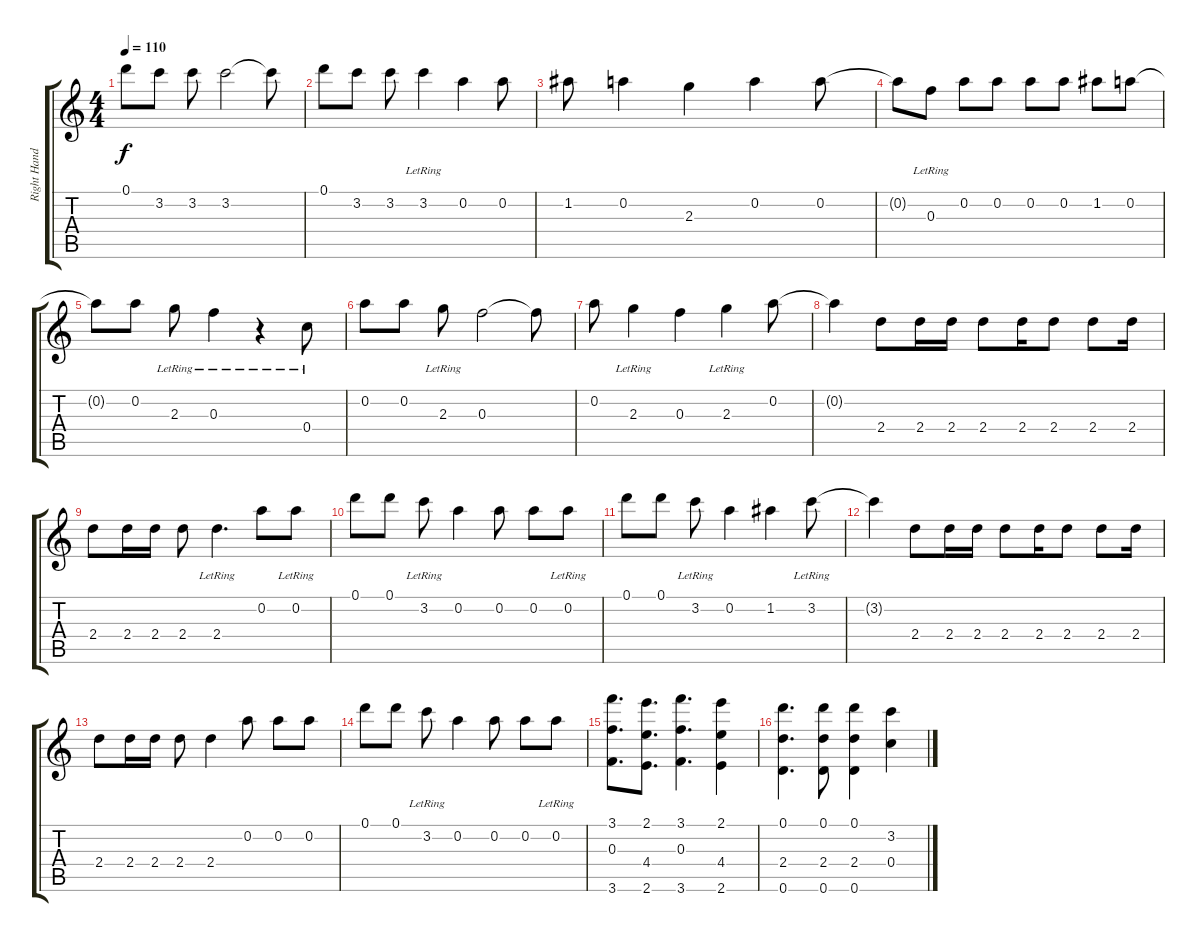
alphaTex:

\track ("Right Hand" "Right Hand") {instrument brightacousticpiano}
\staff {score tabs}
\tuning (D6 A5 F5 C5 G4 D4) {hide}
\ts (4 4)
\tempo 110
\clef g2
\ks c
0.1{t}.8{dy f} 3.2.8 3.2.8 3.2.2 3.2{t}.8 |
0.1.8 3.2.8 3.2.8 3.2{lr}.4 0.2.4 0.2.8 |
1.2.8 0.2.4 2.3.4 0.2.4 0.2.8 |
0.2{t}.8 0.3{lr}.8 0.2.8 0.2.8 0.2.8 0.2.8 1.2.8 0.2.8 |
0.2{t}.8 0.2.8 2.3{lr}.8 0.3{lr}.4 r.4 0.4{lr}.8 |
0.2.8 0.2.8 2.3{lr}.8 0.3.2 0.3{t}.8 |
0.2.8 2.3{lr}.4 0.3.4 2.3{lr}.4 0.2.8 |
0.2{t}.4 2.4.8 2.4.16 2.4.16 2.4.8 2.4.16 2.4.8 2.4.8 2.4.16 |
2.4.8 2.4.16 2.4.16 2.4.8 2.4{lr}.4{d} 0.2.8 0.2{lr}.8 |
0.1.8 0.1.8 3.2{lr}.8 0.2.4 0.2.8 0.2.8 0.2{lr}.8 |
0.1.8 0.1.8 3.2{lr}.8 0.2.4 1.2.4 3.2{lr}.8 |
3.2{t}.4 2.4.8 2.4.16 2.4.16 2.4.8 2.4.16 2.4.8 2.4.8 2.4.16 |
2.4.8 2.4.16 2.4.16 2.4.8 2.4.4 0.2.8 0.2.8 0.2.8 |
0.1.8 0.1.8 3.2{lr}.8 0.2.4 0.2.8 0.2.8 0.2{lr}.8 |
(3.1 0.3 3.6).8{d volume 16} (2.1 4.4 2.6).8{d} (3.1 0.3 3.6).4{d} (2.1 4.4 2.6).4 |
(0.1 2.4 0.6).4{d} (0.1 2.4 0.6).8 (0.1 2.4 0.6).4 (3.2 0.4).4
